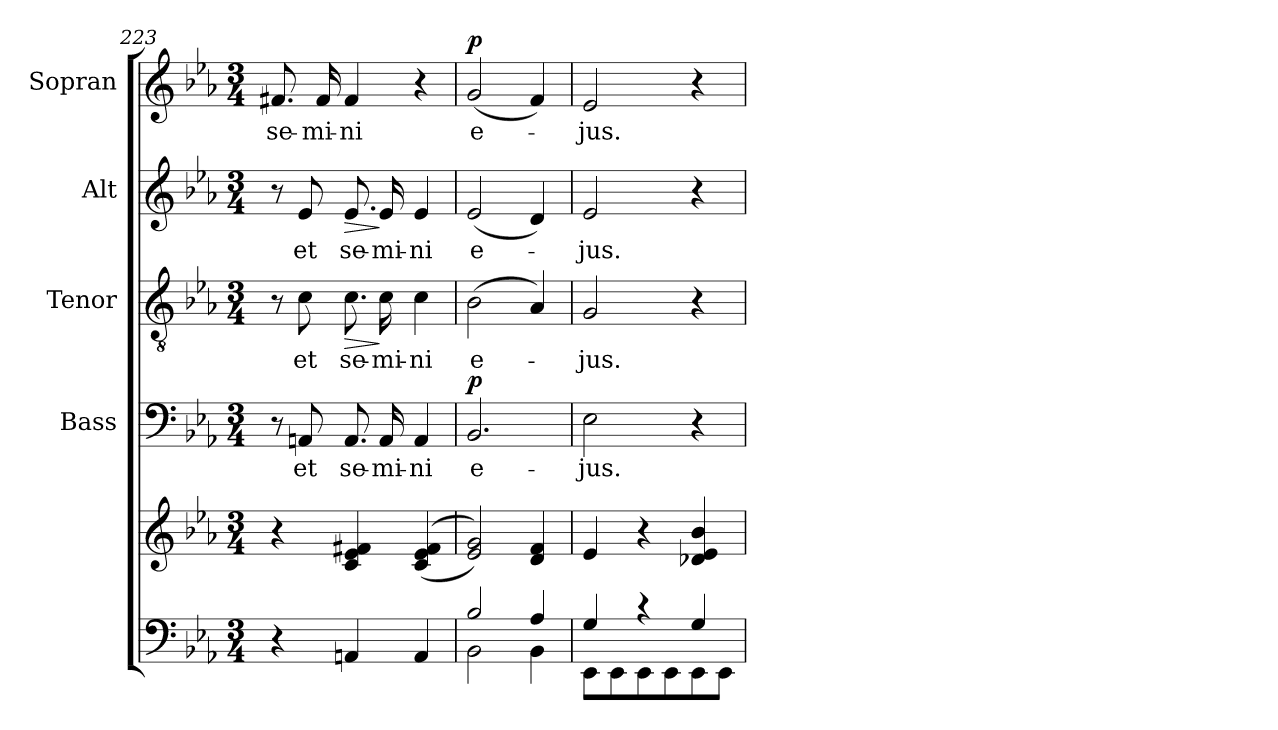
**kern	**kern	**kern	**text	**dynam	**kern	**text	**dynam	**kern	**text	**dynam	**kern	**text	**dynam
*part5	*part5	*part4	*part4	*part4	*part3	*part3	*part3	*part2	*part2	*part2	*part1	*part1	*part1
*staff6	*staff5	*staff4	*staff4	*staff4	*staff3	*staff3	*staff3	*staff2	*staff2	*staff2	*staff1	*staff1	*staff1
*	*	*I"Bass	*	*	*I"Tenor	*	*	*I"Alt	*	*	*I"Sopran	*	*
*	*	*I'B.	*	*	*I'T.	*	*	*I'A.	*	*	*I'S.	*	*
*clefF4	*clefG2	*clefF4	*	*	*clefGv2	*	*	*clefG2	*	*	*clefG2	*	*
*k[b-e-a-]	*k[b-e-a-]	*k[b-e-a-]	*	*	*k[b-e-a-]	*	*	*k[b-e-a-]	*	*	*k[b-e-a-]	*	*
*E-:	*E-:	*E-:	*	*	*E-:	*	*	*E-:	*	*	*E-:	*	*
*M3/4	*M3/4	*M3/4	*	*	*M3/4	*	*	*M3/4	*	*	*M3/4	*	*
=223	=223	=223	=223	=223	=223	=223	=223	=223	=223	=223	=223	=223	=223
!	!	!	!	!	!	!	!	!	!	!	!	!LO:LY:b	!
4r	4r	8r	.	.	8r	.	.	8r	.	.	8.f#X/	se-	.
!	!	!	!LO:LY:b	!	!	!LO:LY:b	!	!	!LO:LY:b	!	!	!	!
.	.	8AAn/	et	.	8c\	et	.	8e-/	et	.	.	.	.
!	!	!	!	!	!	!	!	!	!	!	!	!LO:LY:b	!
.	.	.	.	.	.	.	.	.	.	.	16f#/	-mi-	.
!	!	!	!LO:LY:b	!	!	!LO:LY:b	!LO:HP:b	!	!LO:LY:b	!LO:HP:b	!	!LO:LY:b	!
4AAn/	4c/ 4e-/ 4f#X/	8.AA/	se-	.	8.c\	se-	>	8.e-/	se-	>	4f#/	-ni	.
!	!	!	!LO:LY:b	!	!	!LO:LY:b	!	!	!LO:LY:b	!	!	!	!
.	.	16AA/	-mi-	.	16c\	-mi-	]	16e-/	-mi-	]	.	.	.
!	!	!	!LO:LY:b	!	!	!LO:LY:b	!	!	!LO:LY:b	!	!	!	!
4AA/	((<4c/ 4e-/ 4f#/	4AA/	-ni	.	4c\	-ni	.	4e-/	-ni	.	4r	.	.
=224	=224	=224	=224	=224	=224	=224	=224	=224	=224	=224	=224	=224	=224
*^	*	*	*	*	*	*	*	*	*	*	*	*	*
!	!	!	!	!LO:LY:b	!LO:DY:a	!	!LO:LY:b	!	!	!LO:LY:b	!	!	!LO:LY:b	!LO:DY:a
2B-/	2BB-\	2e-/ 2g/))	2.BB-/	e-	p	(>2B-\	e-	.	(<2e-/	e-	.	(<2g/	e-	p
4A-/	4BB-\	4d/ 4f/	.	.	.	4A-/)	.	.	4d/)	.	.	4f/)	.	.
=225	=225	=225	=225	=225	=225	=225	=225	=225	=225	=225	=225	=225	=225	=225
!	!	!	!	!LO:LY:b	!	!	!LO:LY:b	!	!	!LO:LY:b	!	!	!LO:LY:b	!
4G/	8EE-\L	4e-/	2E-\	-jus.	.	2G/	-jus.	.	2e-/	-jus.	.	2e-/	-jus.	.
.	8EE-\	.	.	.	.	.	.	.	.	.	.	.	.	.
4rc	8EE-\	4r	.	.	.	.	.	.	.	.	.	.	.	.
.	8EE-\	.	.	.	.	.	.	.	.	.	.	.	.	.
4G/	8EE-\	4d-X/ 4e-/ 4b-/	4r	.	.	4r	.	.	4r	.	.	4r	.	.
.	8EE-\J	.	.	.	.	.	.	.	.	.	.	.	.	.
*v	*v	*	*	*	*	*	*	*	*	*	*	*	*	*
=	=	=	=	=	=	=	=	=	=	=	=	=	=
*-	*-	*-	*-	*-	*-	*-	*-	*-	*-	*-	*-	*-	*-
